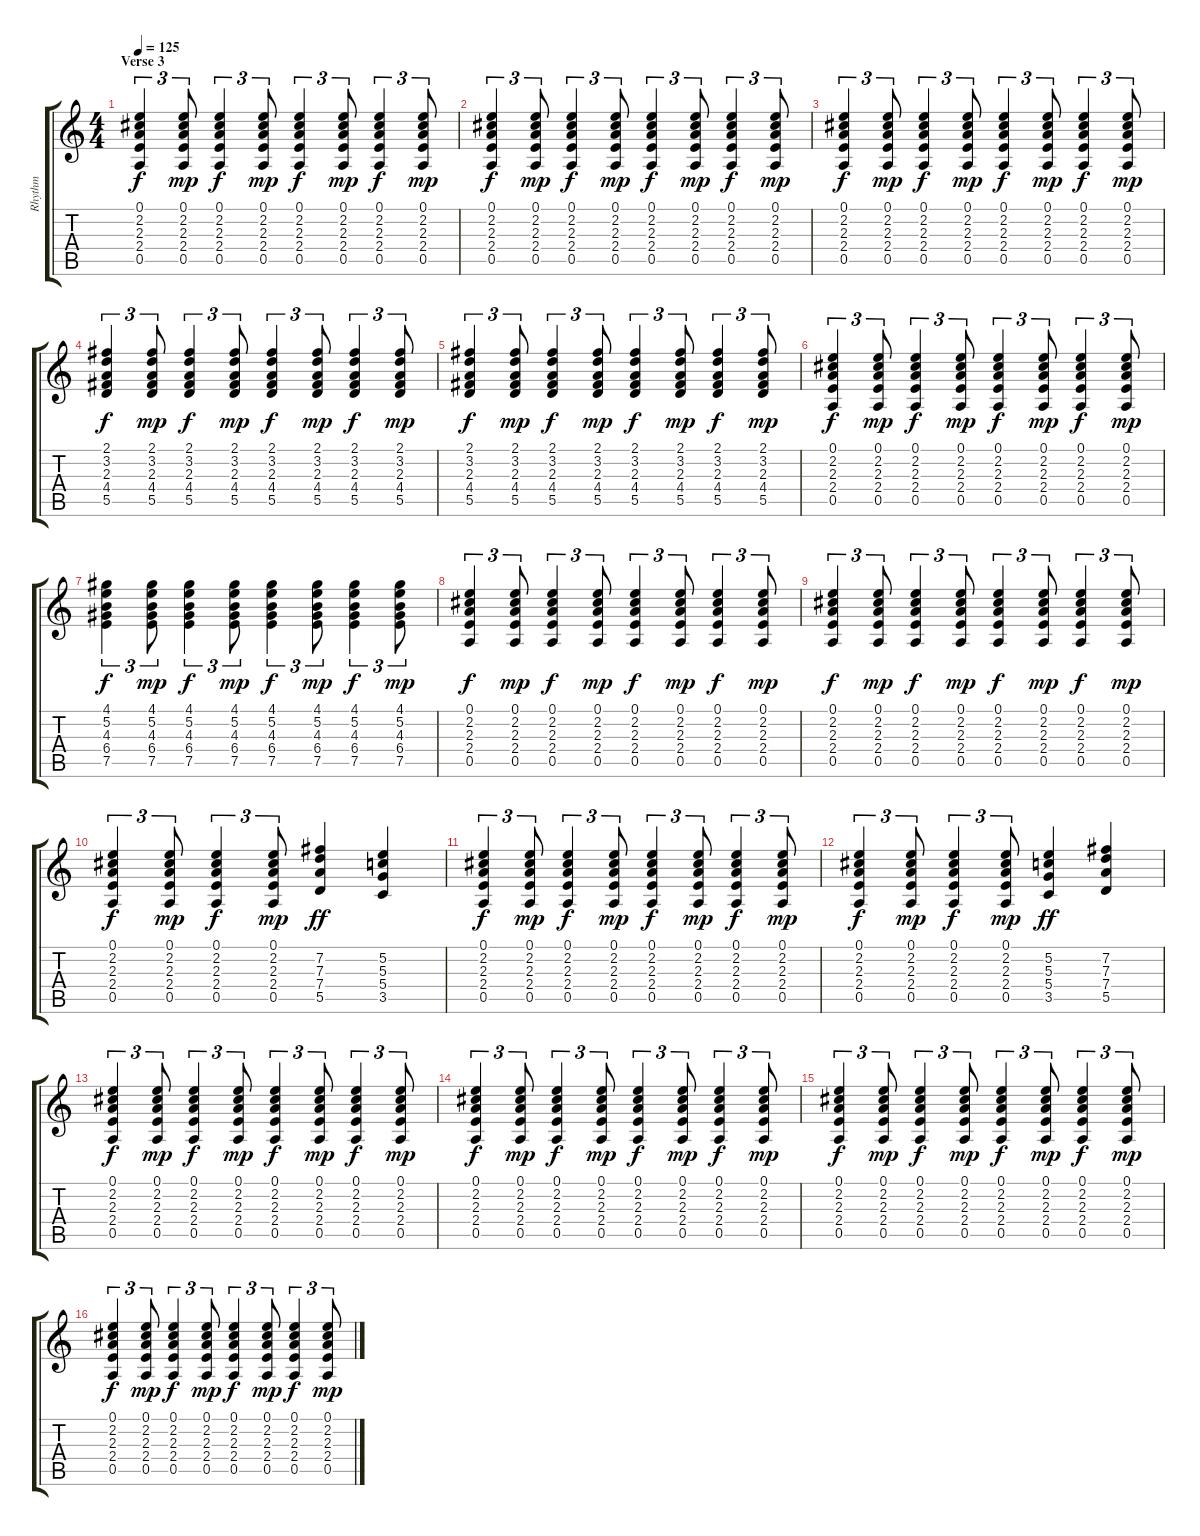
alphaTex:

\track ("Rhythm" "Rhythm") {instrument acousticguitarsteel}
\staff {score tabs}
\tuning (E4 B3 G3 D3 A2 E2) {hide}
\ts (4 4)
\section ("" "Verse 3")
\tempo 125
\clef g2
\ks c
(0.1 2.2 2.3 2.4 0.5).4{tu (3 2) dy f} (0.1 2.2 2.3 2.4 0.5).8{tu (3 2) dy mp} (0.1 2.2 2.3 2.4 0.5).4{tu (3 2) dy f} (0.1 2.2 2.3 2.4 0.5).8{tu (3 2) dy mp} (0.1 2.2 2.3 2.4 0.5).4{tu (3 2) dy f} (0.1 2.2 2.3 2.4 0.5).8{tu (3 2) dy mp} (0.1 2.2 2.3 2.4 0.5).4{tu (3 2) dy f} (0.1 2.2 2.3 2.4 0.5).8{tu (3 2) dy mp} |
(0.1 2.2 2.3 2.4 0.5).4{tu (3 2) dy f} (0.1 2.2 2.3 2.4 0.5).8{tu (3 2) dy mp} (0.1 2.2 2.3 2.4 0.5).4{tu (3 2) dy f} (0.1 2.2 2.3 2.4 0.5).8{tu (3 2) dy mp} (0.1 2.2 2.3 2.4 0.5).4{tu (3 2) dy f} (0.1 2.2 2.3 2.4 0.5).8{tu (3 2) dy mp} (0.1 2.2 2.3 2.4 0.5).4{tu (3 2) dy f} (0.1 2.2 2.3 2.4 0.5).8{tu (3 2) dy mp} |
(0.1 2.2 2.3 2.4 0.5).4{tu (3 2) dy f} (0.1 2.2 2.3 2.4 0.5).8{tu (3 2) dy mp} (0.1 2.2 2.3 2.4 0.5).4{tu (3 2) dy f} (0.1 2.2 2.3 2.4 0.5).8{tu (3 2) dy mp} (0.1 2.2 2.3 2.4 0.5).4{tu (3 2) dy f} (0.1 2.2 2.3 2.4 0.5).8{tu (3 2) dy mp} (0.1 2.2 2.3 2.4 0.5).4{tu (3 2) dy f} (0.1 2.2 2.3 2.4 0.5).8{tu (3 2) dy mp} |
(2.1 3.2 2.3 4.4 5.5).4{tu (3 2) dy f} (2.1 3.2 2.3 4.4 5.5).8{tu (3 2) dy mp} (2.1 3.2 2.3 4.4 5.5).4{tu (3 2) dy f} (2.1 3.2 2.3 4.4 5.5).8{tu (3 2) dy mp} (2.1 3.2 2.3 4.4 5.5).4{tu (3 2) dy f} (2.1 3.2 2.3 4.4 5.5).8{tu (3 2) dy mp} (2.1 3.2 2.3 4.4 5.5).4{tu (3 2) dy f} (2.1 3.2 2.3 4.4 5.5).8{tu (3 2) dy mp} |
(2.1 3.2 2.3 4.4 5.5).4{tu (3 2) dy f} (2.1 3.2 2.3 4.4 5.5).8{tu (3 2) dy mp} (2.1 3.2 2.3 4.4 5.5).4{tu (3 2) dy f} (2.1 3.2 2.3 4.4 5.5).8{tu (3 2) dy mp} (2.1 3.2 2.3 4.4 5.5).4{tu (3 2) dy f} (2.1 3.2 2.3 4.4 5.5).8{tu (3 2) dy mp} (2.1 3.2 2.3 4.4 5.5).4{tu (3 2) dy f} (2.1 3.2 2.3 4.4 5.5).8{tu (3 2) dy mp} |
(0.1 2.2 2.3 2.4 0.5).4{tu (3 2) dy f} (0.1 2.2 2.3 2.4 0.5).8{tu (3 2) dy mp} (0.1 2.2 2.3 2.4 0.5).4{tu (3 2) dy f} (0.1 2.2 2.3 2.4 0.5).8{tu (3 2) dy mp} (0.1 2.2 2.3 2.4 0.5).4{tu (3 2) dy f} (0.1 2.2 2.3 2.4 0.5).8{tu (3 2) dy mp} (0.1 2.2 2.3 2.4 0.5).4{tu (3 2) dy f} (0.1 2.2 2.3 2.4 0.5).8{tu (3 2) dy mp} |
(4.1 5.2 4.3 6.4 7.5).4{tu (3 2) dy f} (4.1 5.2 4.3 6.4 7.5).8{tu (3 2) dy mp} (4.1 5.2 4.3 6.4 7.5).4{tu (3 2) dy f} (4.1 5.2 4.3 6.4 7.5).8{tu (3 2) dy mp} (4.1 5.2 4.3 6.4 7.5).4{tu (3 2) dy f} (4.1 5.2 4.3 6.4 7.5).8{tu (3 2) dy mp} (4.1 5.2 4.3 6.4 7.5).4{tu (3 2) dy f} (4.1 5.2 4.3 6.4 7.5).8{tu (3 2) dy mp} |
(0.1 2.2 2.3 2.4 0.5).4{tu (3 2) dy f} (0.1 2.2 2.3 2.4 0.5).8{tu (3 2) dy mp} (0.1 2.2 2.3 2.4 0.5).4{tu (3 2) dy f} (0.1 2.2 2.3 2.4 0.5).8{tu (3 2) dy mp} (0.1 2.2 2.3 2.4 0.5).4{tu (3 2) dy f} (0.1 2.2 2.3 2.4 0.5).8{tu (3 2) dy mp} (0.1 2.2 2.3 2.4 0.5).4{tu (3 2) dy f} (0.1 2.2 2.3 2.4 0.5).8{tu (3 2) dy mp} |
(0.1 2.2 2.3 2.4 0.5).4{tu (3 2) dy f} (0.1 2.2 2.3 2.4 0.5).8{tu (3 2) dy mp} (0.1 2.2 2.3 2.4 0.5).4{tu (3 2) dy f} (0.1 2.2 2.3 2.4 0.5).8{tu (3 2) dy mp} (0.1 2.2 2.3 2.4 0.5).4{tu (3 2) dy f} (0.1 2.2 2.3 2.4 0.5).8{tu (3 2) dy mp} (0.1 2.2 2.3 2.4 0.5).4{tu (3 2) dy f} (0.1 2.2 2.3 2.4 0.5).8{tu (3 2) dy mp} |
(0.1 2.2 2.3 2.4 0.5).4{tu (3 2) dy f} (0.1 2.2 2.3 2.4 0.5).8{tu (3 2) dy mp} (0.1 2.2 2.3 2.4 0.5).4{tu (3 2) dy f} (0.1 2.2 2.3 2.4 0.5).8{tu (3 2) dy mp} (7.2 7.3 7.4 5.5).4{dy ff} (5.2 5.3 5.4 3.5).4 |
(0.1 2.2 2.3 2.4 0.5).4{tu (3 2) dy f} (0.1 2.2 2.3 2.4 0.5).8{tu (3 2) dy mp} (0.1 2.2 2.3 2.4 0.5).4{tu (3 2) dy f} (0.1 2.2 2.3 2.4 0.5).8{tu (3 2) dy mp} (0.1 2.2 2.3 2.4 0.5).4{tu (3 2) dy f} (0.1 2.2 2.3 2.4 0.5).8{tu (3 2) dy mp} (0.1 2.2 2.3 2.4 0.5).4{tu (3 2) dy f} (0.1 2.2 2.3 2.4 0.5).8{tu (3 2) dy mp} |
(0.1 2.2 2.3 2.4 0.5).4{tu (3 2) dy f} (0.1 2.2 2.3 2.4 0.5).8{tu (3 2) dy mp} (0.1 2.2 2.3 2.4 0.5).4{tu (3 2) dy f} (0.1 2.2 2.3 2.4 0.5).8{tu (3 2) dy mp} (5.2 5.3 5.4 3.5).4{dy ff} (7.2 7.3 7.4 5.5).4 |
(0.1 2.2 2.3 2.4 0.5).4{tu (3 2) dy f} (0.1 2.2 2.3 2.4 0.5).8{tu (3 2) dy mp} (0.1 2.2 2.3 2.4 0.5).4{tu (3 2) dy f} (0.1 2.2 2.3 2.4 0.5).8{tu (3 2) dy mp} (0.1 2.2 2.3 2.4 0.5).4{tu (3 2) dy f} (0.1 2.2 2.3 2.4 0.5).8{tu (3 2) dy mp} (0.1 2.2 2.3 2.4 0.5).4{tu (3 2) dy f} (0.1 2.2 2.3 2.4 0.5).8{tu (3 2) dy mp} |
(0.1 2.2 2.3 2.4 0.5).4{tu (3 2) dy f} (0.1 2.2 2.3 2.4 0.5).8{tu (3 2) dy mp} (0.1 2.2 2.3 2.4 0.5).4{tu (3 2) dy f} (0.1 2.2 2.3 2.4 0.5).8{tu (3 2) dy mp} (0.1 2.2 2.3 2.4 0.5).4{tu (3 2) dy f} (0.1 2.2 2.3 2.4 0.5).8{tu (3 2) dy mp} (0.1 2.2 2.3 2.4 0.5).4{tu (3 2) dy f} (0.1 2.2 2.3 2.4 0.5).8{tu (3 2) dy mp} |
(0.1 2.2 2.3 2.4 0.5).4{tu (3 2) dy f} (0.1 2.2 2.3 2.4 0.5).8{tu (3 2) dy mp} (0.1 2.2 2.3 2.4 0.5).4{tu (3 2) dy f} (0.1 2.2 2.3 2.4 0.5).8{tu (3 2) dy mp} (0.1 2.2 2.3 2.4 0.5).4{tu (3 2) dy f} (0.1 2.2 2.3 2.4 0.5).8{tu (3 2) dy mp} (0.1 2.2 2.3 2.4 0.5).4{tu (3 2) dy f} (0.1 2.2 2.3 2.4 0.5).8{tu (3 2) dy mp} |
(0.1 2.2 2.3 2.4 0.5).4{tu (3 2) dy f} (0.1 2.2 2.3 2.4 0.5).8{tu (3 2) dy mp} (0.1 2.2 2.3 2.4 0.5).4{tu (3 2) dy f} (0.1 2.2 2.3 2.4 0.5).8{tu (3 2) dy mp} (0.1 2.2 2.3 2.4 0.5).4{tu (3 2) dy f} (0.1 2.2 2.3 2.4 0.5).8{tu (3 2) dy mp} (0.1 2.2 2.3 2.4 0.5).4{tu (3 2) dy f} (0.1 2.2 2.3 2.4 0.5).8{tu (3 2) dy mp}
